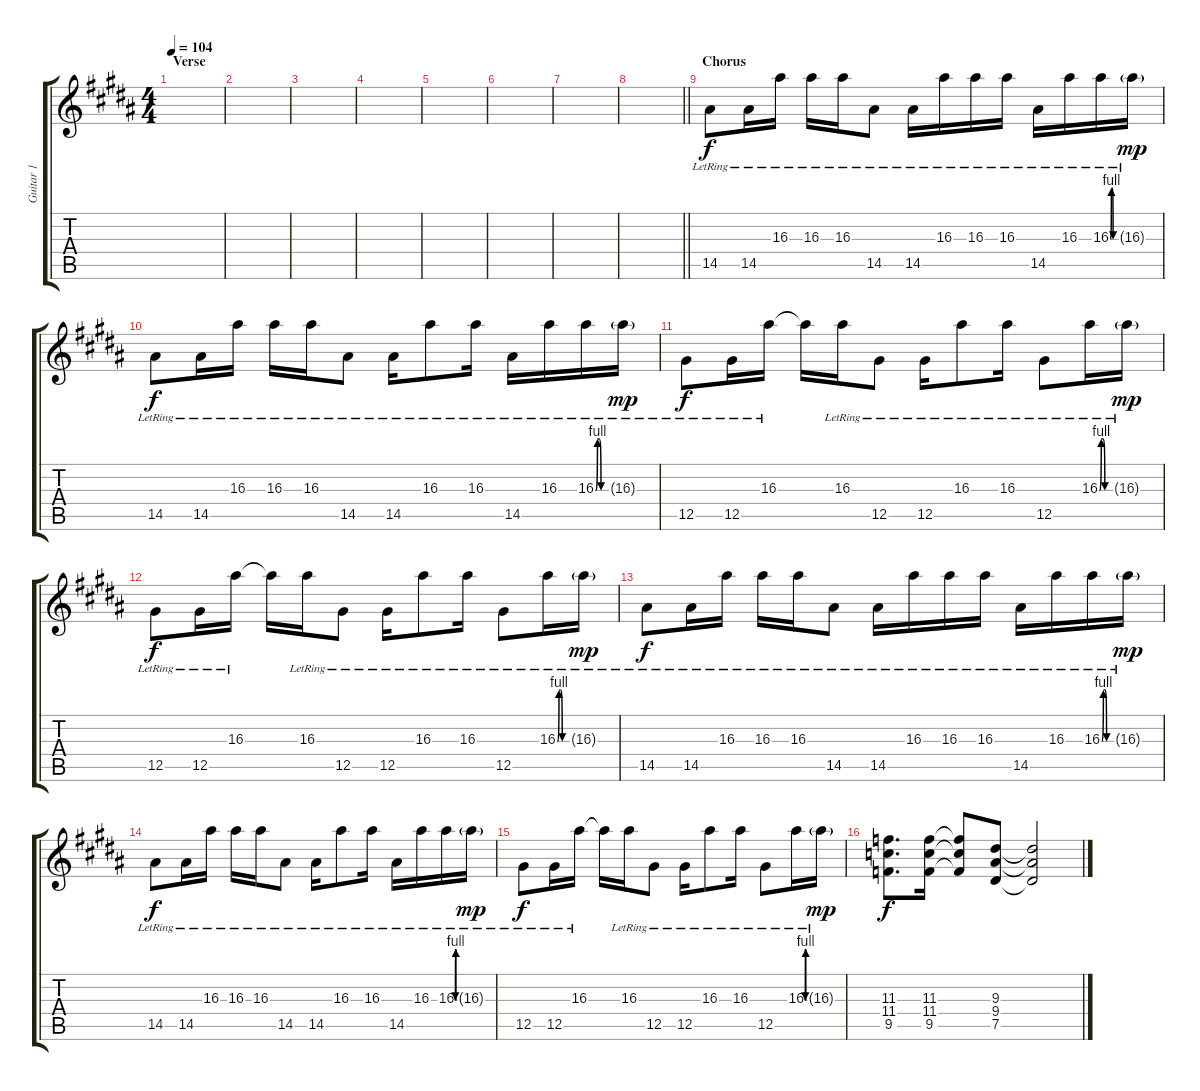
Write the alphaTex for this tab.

\track ("Guitar 1" "Guitar 1") {instrument distortionguitar}
\staff {score tabs}
\tuning (Eb4 Bb3 Gb3 Db3 Ab2 Eb2) {hide}
\ts (4 4)
\section ("" "Verse")
\tempo 104
\clef g2
\ks b
|
|
|
|
|
|
|
\barLineRight lightlight
|
\section ("" "Chorus")
14.5{lr}.8{volume 13} 14.5{lr}.16 16.3{lr}.16 16.3{lr}.16 16.3{lr}.16 14.5{lr}.8 14.5{lr}.16 16.3{lr}.16 16.3{lr}.16 16.3{lr}.16 14.5{lr}.16 16.3{lr}.16 16.3{be (custom 0 0 10 4 20 4 30 0 60 0) lr}.16 16.3{g lr}.16{dy mp} |
14.5{lr}.8{dy f} 14.5{lr}.16 16.3{lr}.16 16.3{lr}.16 16.3{lr}.16 14.5{lr}.8 14.5{lr}.16 16.3{lr}.8 16.3{lr}.16 14.5{lr}.16 16.3{lr}.16 16.3{be (custom 0 0 10 4 20 4 30 0 60 0) lr}.16 16.3{g lr}.16{dy mp} |
12.5{lr}.8{dy f} 12.5{lr}.16 16.3{lr}.16 16.3{t}.16 16.3{lr}.16 12.5{lr}.8 12.5{lr}.16 16.3{lr}.8 16.3{lr}.16 12.5{lr}.8 16.3{be (custom 0 0 10 4 20 4 30 0 60 0) lr}.16 16.3{g lr}.16{dy mp} |
12.5{lr}.8{dy f} 12.5{lr}.16 16.3{lr}.16 16.3{t}.16 16.3{lr}.16 12.5{lr}.8 12.5{lr}.16 16.3{lr}.8 16.3{lr}.16 12.5{lr}.8 16.3{be (custom 0 0 10 4 20 4 30 0 60 0) lr}.16 16.3{g lr}.16{dy mp} |
14.5{lr}.8{dy f} 14.5{lr}.16 16.3{lr}.16 16.3{lr}.16 16.3{lr}.16 14.5{lr}.8 14.5{lr}.16 16.3{lr}.16 16.3{lr}.16 16.3{lr}.16 14.5{lr}.16 16.3{lr}.16 16.3{be (custom 0 0 10 4 20 4 30 0 60 0) lr}.16 16.3{g lr}.16{dy mp} |
14.5{lr}.8{dy f} 14.5{lr}.16 16.3{lr}.16 16.3{lr}.16 16.3{lr}.16 14.5{lr}.8 14.5{lr}.16 16.3{lr}.8 16.3{lr}.16 14.5{lr}.16 16.3{lr}.16 16.3{be (custom 0 0 10 4 20 4 30 0 60 0) lr}.16 16.3{g lr}.16{dy mp} |
12.5{lr}.8{dy f} 12.5{lr}.16 16.3{lr}.16 16.3{t}.16 16.3{lr}.16 12.5{lr}.8 12.5{lr}.16 16.3{lr}.8 16.3{lr}.16 12.5{lr}.8 16.3{be (custom 0 0 10 4 20 4 30 0 60 0) lr}.16 16.3{g lr}.16{dy mp} |
(11.3 11.4 9.5).8{d dy f} (11.3 11.4 9.5).16 (11.3{t} 11.4{t} 9.5{t}).8 (9.3 9.4 7.5).8 (9.3{t} 9.4{t} 7.5{t}).2
